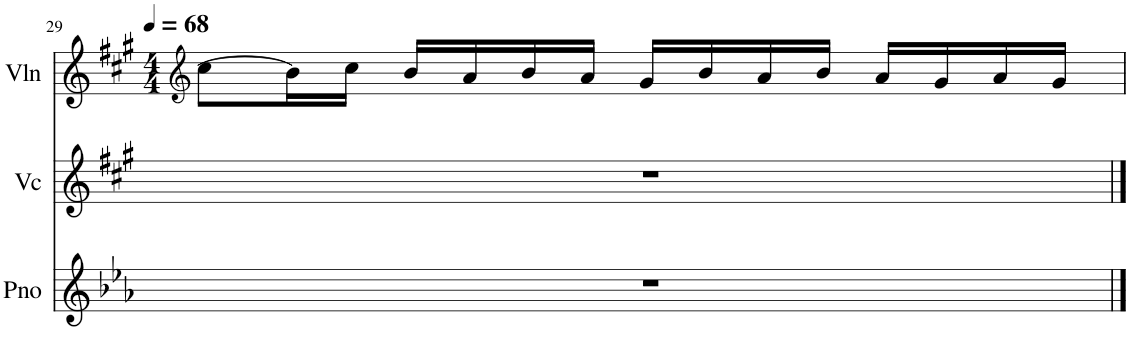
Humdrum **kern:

**kern	**kern	**kern
*part3	*part2	*part1
*staff3	*staff2	*staff1
*I"Piano	*I"Violoncello	*I"Violin
*I'Pno	*I'Vc	*I'Vln
!!LO:PB:g=z
*clefG2	*clefG2	*clefG2
*k[b-e-a-]	*k[f#c#g#]	*k[f#c#g#]
*M3/4	*M4/4	*M4/4
*MM68	*MM68	*MM68
=29	=29	=29
2.r	1r	8cc#\L
.	.	16b\L]
.	.	16cc#\JJ
.	.	16b/LL
.	.	16a/
.	.	16b/
.	.	16a/JJ
.	.	16g#/LL
.	.	16b/
.	.	16a/
.	.	16b/JJ
4ryy	.	16a/LL
.	.	16g#/
.	.	16a/
.	.	16g#/JJ
=	=	=
*-	*-	*-
